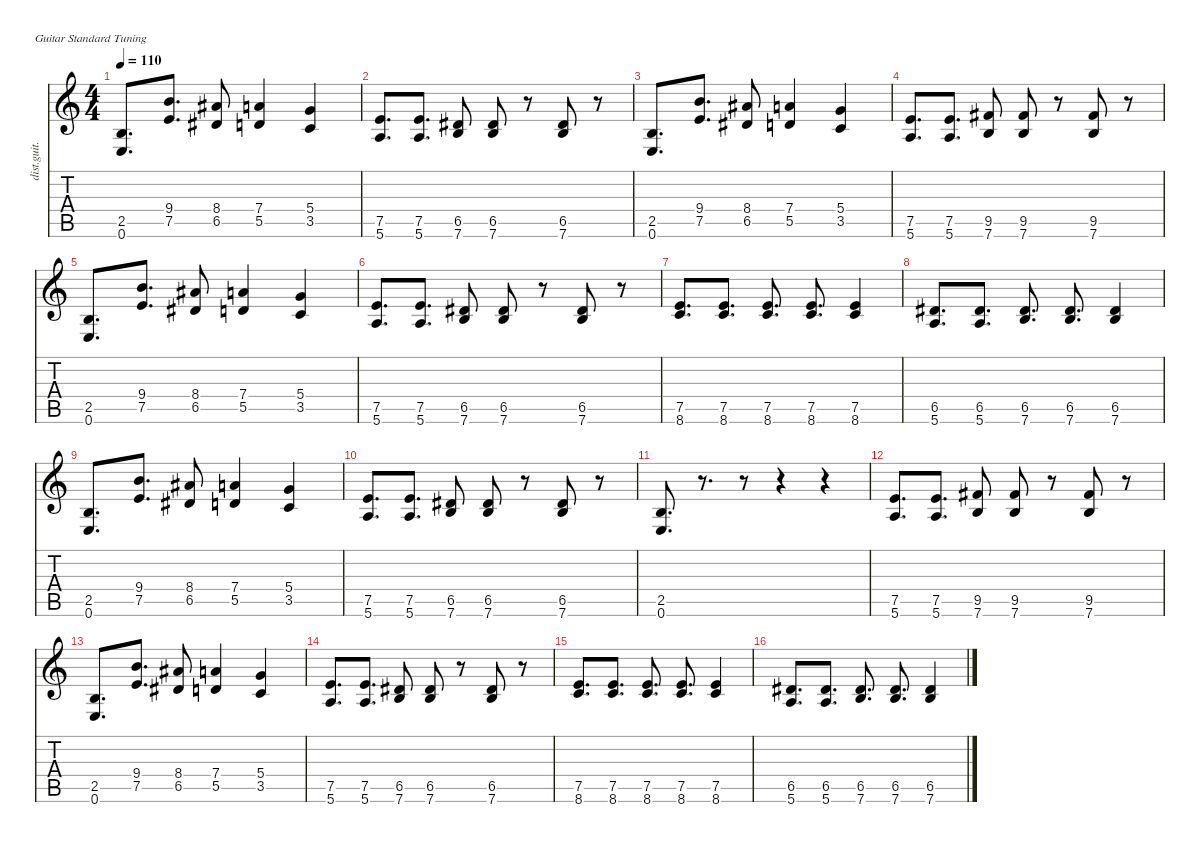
\defaultSystemsLayout 4
\hideDynamics
\bracketExtendMode nobrackets
\otherSystemsTrackNameOrientation horizontal
\track ("Distortion Guitar" "dist.guit.") {instrument distortionguitar}
\staff {score tabs}
\tuning (E4 B3 G3 D3 A2 E2)
\ts (4 4)
\tempo 110
\clef g2
\ks c
(0.6 2.5).8{d dy mf beam Up} (9.4 7.5).8{d beam Up} (6.5{acc #} 8.4{acc #}).8{beam Up} (5.5 7.4).4{beam Up} (5.4 3.5).4{beam Up} |
(5.6 7.5).8{d beam Up} (5.6 7.5).8{d beam Up} (7.6 6.5{acc #}).8{beam Up} (7.6 6.5{acc #}).8{beam Up} r.8{beam Up} (7.6 6.5{acc #}).8{beam Up} r.8{beam Up} |
(0.6 2.5).8{d beam Up} (9.4 7.5).8{d beam Up} (6.5{acc #} 8.4{acc #}).8{beam Up} (5.5 7.4).4{beam Up} (5.4 3.5).4{beam Up} |
(5.6 7.5).8{d beam Up} (5.6 7.5).8{d beam Up} (7.6 9.5{acc #}).8{beam Up} (7.6 9.5{acc #}).8{beam Up} r.8{beam Up} (7.6 9.5{acc #}).8{beam Up} r.8{beam Up} |
(0.6 2.5).8{d beam Up} (9.4 7.5).8{d beam Up} (6.5{acc #} 8.4{acc #}).8{beam Up} (5.5 7.4).4{beam Up} (5.4 3.5).4{beam Up} |
(5.6 7.5).8{d beam Up} (5.6 7.5).8{d beam Up} (7.6 6.5{acc #}).8{beam Up} (7.6 6.5{acc #}).8{beam Up} r.8{beam Up} (7.6 6.5{acc #}).8{beam Up} r.8{beam Up} |
(8.6 7.5).8{d beam Up} (7.5 8.6).8{d beam Up} (7.5 8.6).8{d beam Up} (7.5 8.6).8{d beam Up} (7.5 8.6).4{beam Up} |
(5.6 6.5{acc #}).8{d beam Up} (5.6 6.5{acc #}).8{d beam Up} (7.6 6.5{acc #}).8{d beam Up} (7.6 6.5{acc #}).8{d beam Up} (7.6 6.5{acc #}).4{beam Up} |
(0.6 2.5).8{d beam Up} (9.4 7.5).8{d beam Up} (6.5{acc #} 8.4{acc #}).8{beam Up} (5.5 7.4).4{beam Up} (5.4 3.5).4{beam Up} |
(5.6 7.5).8{d beam Up} (5.6 7.5).8{d beam Up} (7.6 6.5{acc #}).8{beam Up} (7.6 6.5{acc #}).8{beam Up} r.8{beam Up} (7.6 6.5{acc #}).8{beam Up} r.8{beam Up} |
(0.6 2.5).8{d beam Up} r.8{d beam Up} r.8{beam Up} r.4{beam Up} r.4{beam Up} |
(5.6 7.5).8{d beam Up} (5.6 7.5).8{d beam Up} (7.6 9.5{acc #}).8{beam Up} (7.6 9.5{acc #}).8{beam Up} r.8{beam Up} (7.6 9.5{acc #}).8{beam Up} r.8{beam Up} |
(0.6 2.5).8{d beam Up} (9.4 7.5).8{d beam Up} (6.5{acc #} 8.4{acc #}).8{beam Up} (5.5 7.4).4{beam Up} (5.4 3.5).4{beam Up} |
(5.6 7.5).8{d beam Up} (5.6 7.5).8{d beam Up} (7.6 6.5{acc #}).8{beam Up} (7.6 6.5{acc #}).8{beam Up} r.8{beam Up} (7.6 6.5{acc #}).8{beam Up} r.8{beam Up} |
(8.6 7.5).8{d beam Up} (7.5 8.6).8{d beam Up} (7.5 8.6).8{d beam Up} (7.5 8.6).8{d beam Up} (7.5 8.6).4{beam Up} |
(5.6 6.5{acc #}).8{d beam Up} (5.6 6.5{acc #}).8{d beam Up} (7.6 6.5{acc #}).8{d beam Up} (7.6 6.5{acc #}).8{d beam Up} (7.6 6.5{acc #}).4{beam Up}
